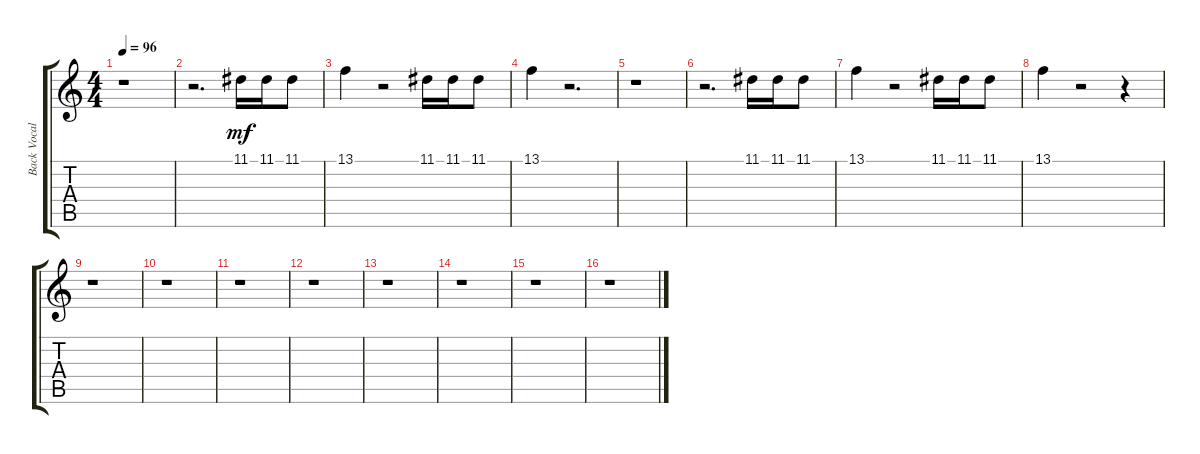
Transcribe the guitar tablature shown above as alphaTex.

\track ("Back Vocals" "Back Vocal") {instrument lead2sawtooth}
\staff {score tabs}
\tuning (E4 B3 G3 D3 A2 E2) {hide}
\ts (4 4)
\tempo 96
\clef g2
\ks c
r.1{dy mf} |
r.2{d} 11.1.16 11.1.16 11.1.8 |
13.1.4 r.2 11.1.16 11.1.16 11.1.8 |
13.1.4 r.2{d} |
r.1 |
r.2{d} 11.1.16 11.1.16 11.1.8 |
13.1.4 r.2 11.1.16 11.1.16 11.1.8 |
13.1.4 r.2 r.4 |
r.1 |
r.1 |
r.1 |
r.1 |
r.1 |
r.1 |
r.1 |
r.1
